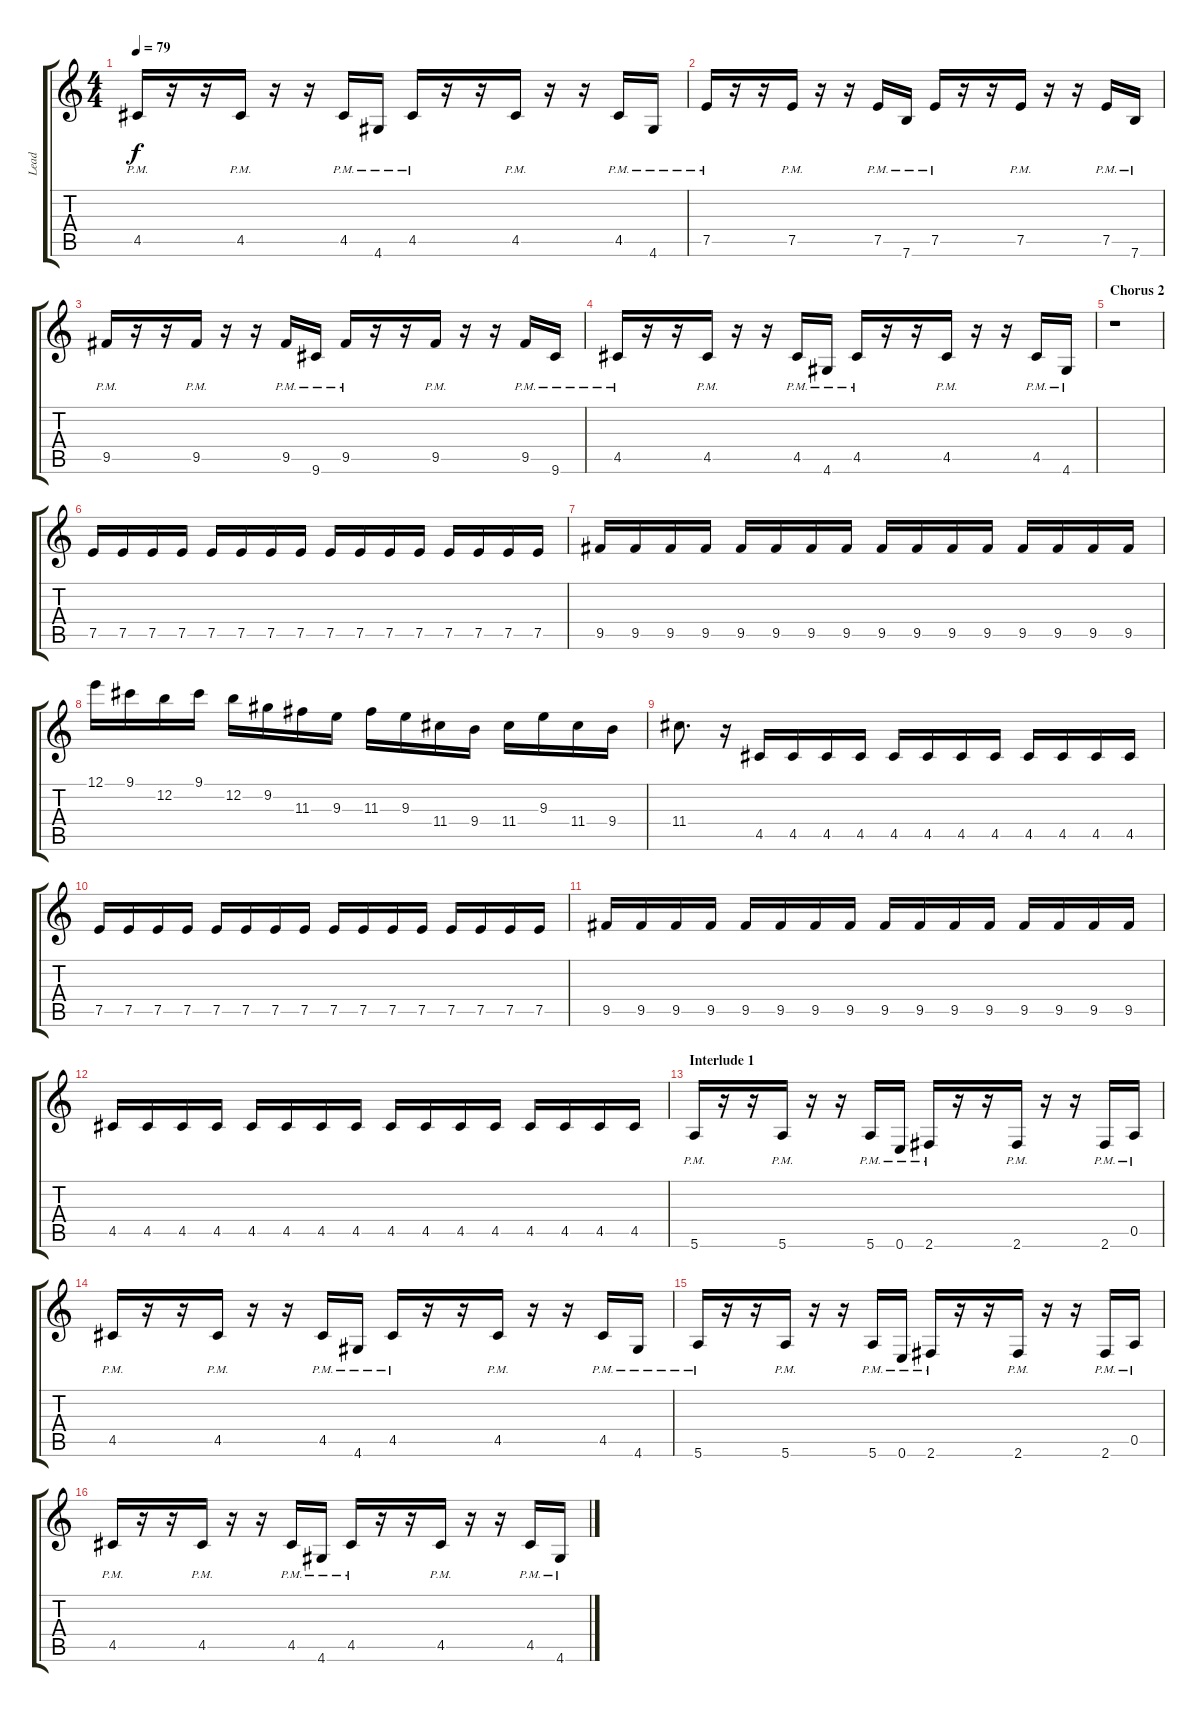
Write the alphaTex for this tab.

\track ("Lead" "Lead") {instrument acousticguitarsteel}
\staff {score tabs}
\tuning (E4 B3 G3 D3 A2 E2) {hide}
\ts (4 4)
\tempo 79
\clef g2
\ks c
4.5{pm}.16{dy f} r.16 r.16 4.5{pm}.16 r.16 r.16 4.5{pm}.16 4.6{pm}.16 4.5{pm}.16 r.16 r.16 4.5{pm}.16 r.16 r.16 4.5{pm}.16 4.6{pm}.16 |
7.5{pm}.16 r.16 r.16 7.5{pm}.16 r.16 r.16 7.5{pm}.16 7.6{pm}.16 7.5{pm}.16 r.16 r.16 7.5{pm}.16 r.16 r.16 7.5{pm}.16 7.6{pm}.16 |
9.5{pm}.16 r.16 r.16 9.5{pm}.16 r.16 r.16 9.5{pm}.16 9.6{pm}.16 9.5{pm}.16 r.16 r.16 9.5{pm}.16 r.16 r.16 9.5{pm}.16 9.6{pm}.16 |
4.5{pm}.16 r.16 r.16 4.5{pm}.16 r.16 r.16 4.5{pm}.16 4.6{pm}.16 4.5{pm}.16 r.16 r.16 4.5{pm}.16 r.16 r.16 4.5{pm}.16 4.6{pm}.16 |
\section ("" "Chorus 2")
r.1 |
7.5.16 7.5.16 7.5.16 7.5.16 7.5.16 7.5.16 7.5.16 7.5.16 7.5.16 7.5.16 7.5.16 7.5.16 7.5.16 7.5.16 7.5.16 7.5.16 |
9.5.16 9.5.16 9.5.16 9.5.16 9.5.16 9.5.16 9.5.16 9.5.16 9.5.16 9.5.16 9.5.16 9.5.16 9.5.16 9.5.16 9.5.16 9.5.16 |
12.1.16 9.1.16 12.2.16 9.1.16 12.2.16 9.2.16 11.3.16 9.3.16 11.3.16 9.3.16 11.4.16 9.4.16 11.4.16 9.3.16 11.4.16 9.4.16 |
11.4.8{d} r.16 4.5.16 4.5.16 4.5.16 4.5.16 4.5.16 4.5.16 4.5.16 4.5.16 4.5.16 4.5.16 4.5.16 4.5.16 |
7.5.16 7.5.16 7.5.16 7.5.16 7.5.16 7.5.16 7.5.16 7.5.16 7.5.16 7.5.16 7.5.16 7.5.16 7.5.16 7.5.16 7.5.16 7.5.16 |
9.5.16 9.5.16 9.5.16 9.5.16 9.5.16 9.5.16 9.5.16 9.5.16 9.5.16 9.5.16 9.5.16 9.5.16 9.5.16 9.5.16 9.5.16 9.5.16 |
4.5.16 4.5.16 4.5.16 4.5.16 4.5.16 4.5.16 4.5.16 4.5.16 4.5.16 4.5.16 4.5.16 4.5.16 4.5.16 4.5.16 4.5.16 4.5.16 |
\section ("" "Interlude 1")
5.6{pm}.16 r.16 r.16 5.6{pm}.16 r.16 r.16 5.6{pm}.16 0.6{pm}.16 2.6{pm}.16 r.16 r.16 2.6{pm}.16 r.16 r.16 2.6{pm}.16 0.5{pm}.16 |
4.5{pm}.16 r.16 r.16 4.5{pm}.16 r.16 r.16 4.5{pm}.16 4.6{pm}.16 4.5{pm}.16 r.16 r.16 4.5{pm}.16 r.16 r.16 4.5{pm}.16 4.6{pm}.16 |
5.6{pm}.16 r.16 r.16 5.6{pm}.16 r.16 r.16 5.6{pm}.16 0.6{pm}.16 2.6{pm}.16 r.16 r.16 2.6{pm}.16 r.16 r.16 2.6{pm}.16 0.5{pm}.16 |
4.5{pm}.16 r.16 r.16 4.5{pm}.16 r.16 r.16 4.5{pm}.16 4.6{pm}.16 4.5{pm}.16 r.16 r.16 4.5{pm}.16 r.16 r.16 4.5{pm}.16 4.6{pm}.16
